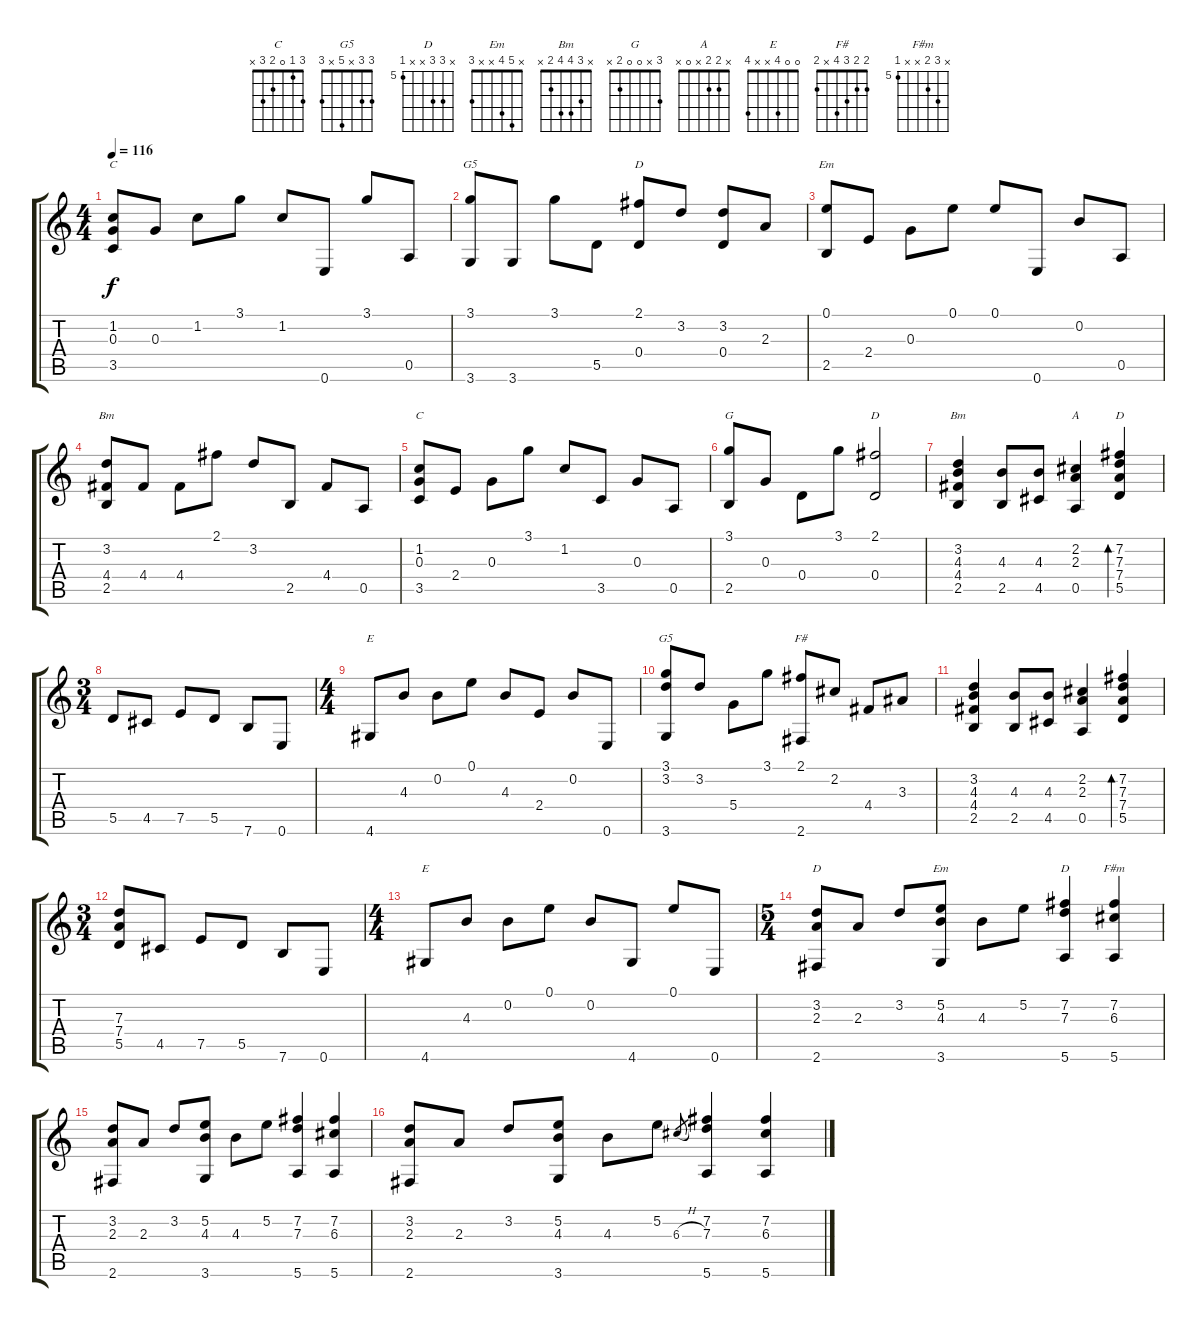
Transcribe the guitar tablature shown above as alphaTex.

\track "" {instrument acousticguitarnylon}
\staff {score tabs}
\tuning (E4 B3 G3 D3 A2 E2) {hide}
\chord ("C" 3 1 0 x 3 0)
\chord ("G5" 3 x x x 5 3)
\chord ("D" 2 3 2 0 x x)
\chord ("Em" 0 0 0 2 2 0)
\chord ("Bm" 2 3 x 4 2 x)
\chord ("C" 3 1 0 2 3 x)
\chord ("G" 3 x 0 0 2 x)
\chord ("D" 2 x x 0 x x)
\chord ("Bm" x 3 4 4 2 x)
\chord ("A" x 2 2 x 0 x)
\chord ("D" x 7 7 7 5 x) {firstfret 5}
\chord ("E" 0 0 4 2 x 4)
\chord ("G5" 3 3 x 5 x 3)
\chord ("F#" 2 2 3 4 x 2)
\chord ("E" 0 0 4 x x 4)
\chord ("D" x 3 2 x x 2)
\chord ("Em" x 5 4 x x 3)
\chord ("D" x 7 7 x x 5) {firstfret 5}
\chord ("F#m" x 7 6 x x 5) {firstfret 5}
\ts (4 4)
\tempo 116
\clef g2
\ks c
(1.2 0.3 3.5).8{ch "C" dy f} 0.3.8 1.2.8 3.1.8 1.2.8 0.6.8 3.1.8 0.5.8 |
(3.1 3.6).8{ch "G5"} 3.6.8 3.1.8 5.5.8 (2.1 0.4).8{ch "D"} 3.2.8 (3.2 0.4).8 2.3.8 |
(0.1 2.5).8{ch "Em"} 2.4.8 0.3.8 0.1.8 0.1.8 0.6.8 0.2.8 0.5.8 |
(3.2 4.4 2.5).8{ch "Bm"} 4.4.8 4.4.8 2.1.8 3.2.8 2.5.8 4.4.8 0.5.8 |
(1.2 0.3 3.5).8{ch "C"} 2.4.8 0.3.8 3.1.8 1.2.8 3.5.8 0.3.8 0.5.8 |
(3.1 2.5).8{ch "G"} 0.3.8 0.4.8 3.1.8 (2.1 0.4).2{ch "D"} |
(3.2 4.3 4.4 2.5).4{ch "Bm"} (4.3 2.5).8 (4.3 4.5).8 (2.2 2.3 0.5).4{ch "A"} (7.2 7.3 7.4 5.5).4{bd 120 ch "D"} |
\ts (3 4)
5.5.8 4.5.8 7.5.8 5.5.8 7.6.8 0.6.8 |
\ts (4 4)
4.6.8{ch "E"} 4.3.8 0.2.8 0.1.8 4.3.8 2.4.8 0.2.8 0.6.8 |
(3.1 3.2 3.6).8{ch "G5"} 3.2.8 5.4.8 3.1.8 (2.1 2.6).8{ch "F#"} 2.2.8 4.4.8 3.3.8 |
(3.2 4.3 4.4 2.5).4 (4.3 2.5).8 (4.3 4.5).8 (2.2 2.3 0.5).4 (7.2 7.3 7.4 5.5).4{bd 120} |
\ts (3 4)
(7.3 7.4 5.5).8 4.5.8 7.5.8 5.5.8 7.6.8 0.6.8 |
\ts (4 4)
4.6.8{ch "E"} 4.3.8 0.2.8 0.1.8 0.2.8 4.6.8 0.1.8 0.6.8 |
\ts (5 4)
(3.2 2.3 2.6).8{ch "D"} 2.3.8 3.2.8 (5.2 4.3 3.6).8{ch "Em"} 4.3.8 5.2.8 (7.2 7.3 5.6).4{ch "D"} (7.2 6.3 5.6).4{ch "F#m"} |
(3.2 2.3 2.6).8 2.3.8 3.2.8 (5.2 4.3 3.6).8 4.3.8 5.2.8 (7.2 7.3 5.6).4 (7.2 6.3 5.6).4 |
(3.2 2.3 2.6).8 2.3.8 3.2.8 (5.2 4.3 3.6).8 4.3.8 5.2.8 6.3{h}.8{gr} (7.2 7.3 5.6).4 (7.2 6.3 5.6).4
